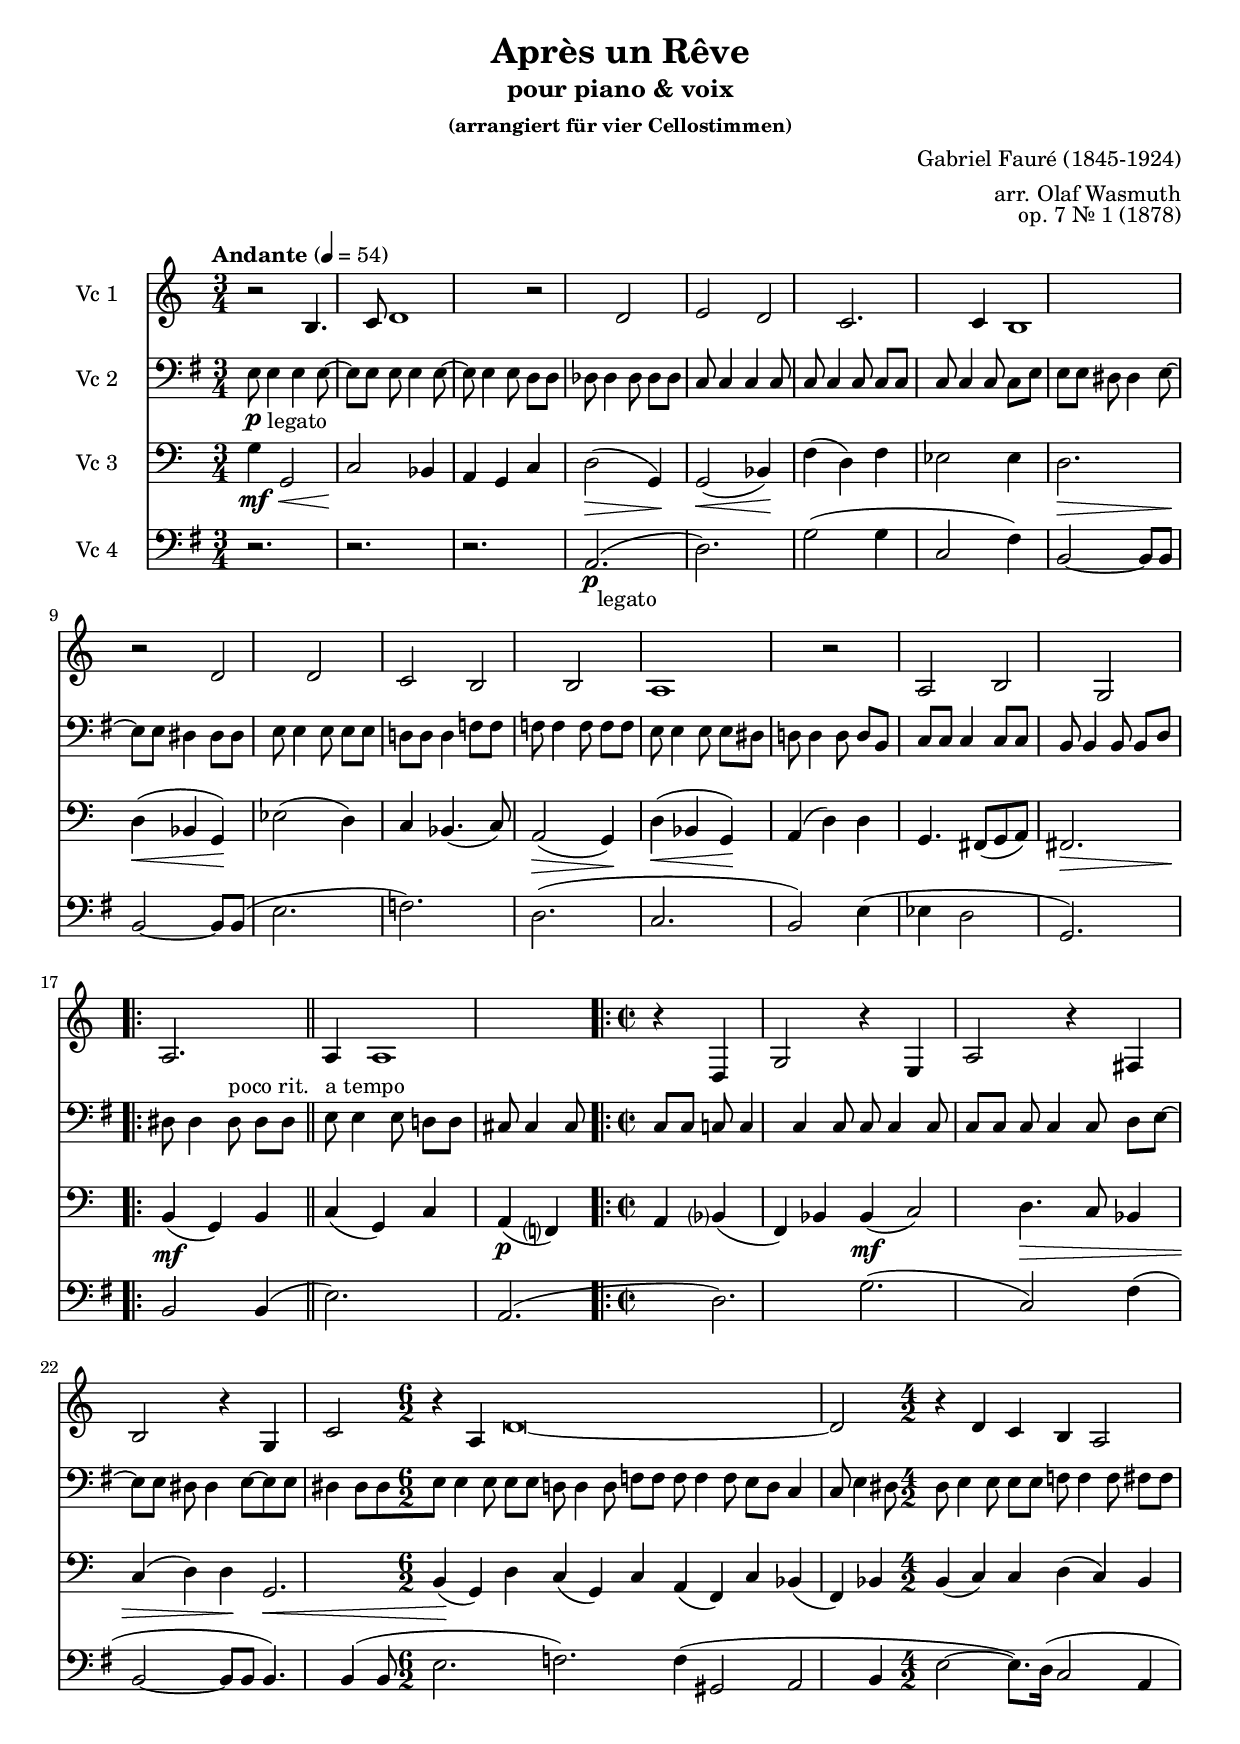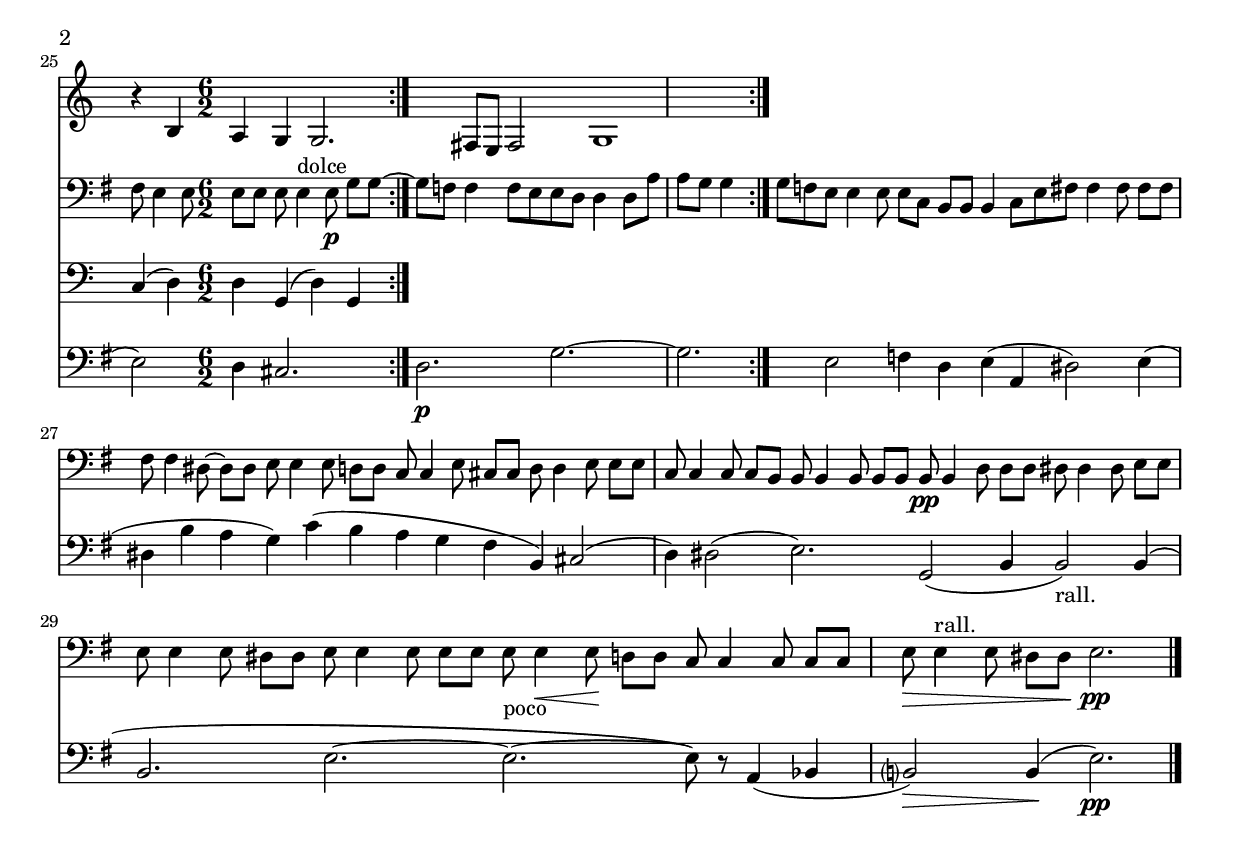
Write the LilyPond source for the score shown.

\version "2.12.2"
\include "deutsch.ly"

#(set-global-staff-size 19)

\header {
  title = "Après un Rêve"
  subtitle = "pour piano & voix"
  subsubtitle = "(arrangiert für vier Cellostimmen)"
  composer = "Gabriel Fauré (1845-1924)"
  arranger = "arr. Olaf Wasmuth"
  opus = "op. 7 Nr. 1 (1878)"
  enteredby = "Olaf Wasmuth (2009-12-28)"
}

voiceconsts = {
  % \key g \major
 %\clef "treble"
 \clef "bass"
 %\numericTimeSignature
 \compressFullBarRests
 \time 3/4
 \tempo "Andante" 4=54
}

\include "v1.ily"
vb = \relative c'' {
  \key d \major
  \voiceconsts

  h8\p h4_"legato" h4 h8~
  h[ h] h h4 h8~
  h h4 h8 a[ a]
  as as4 as8 as[ as]
  g g4 g g8
  g g4 g8 g[ g]

  g g4 g8 g[ h]
  h[ h] ais ais4 h8~
  h h ais4 ais8 ais
  h h4 h8 h[ h]
  a! a a4 c8 c
  c c4 c8 c[ c]

  h h4 h8 h[ ais]
  a! a4 a8 a[ fis]
  g g g4 g8 g
  fis fis4 fis8 fis[ a]
  ais ais4 ais8^"poco rit." ais[ ais] \bar "||"
  h8^"a tempo" h4 h8 a![ a]
  
  gis gis4 gis8 gis[ gis]
  g! g4 g g8
  g g4 g8 g[ g]
  g g4 g8 a[ h]~
  h[ h] ais ais4 h8~
  h h ais4 ais8 ais
  
  h h4 h8 h[ h]
  a! a4 a8 c[ c]
  c c4 c8 h[ a]
  g4 g8 h4 ais8
  ais h4 h8 h[ h]
  
  c c4 c8 cis[ cis]
  cis h4 h8 h[ h]
  h h4^"dolce" h8\p d[ d]~
  d c c4 c8 h
  h a a4 a8 e'
  e d d4 d8 c
  
  h h4 h8 h[ g]
  fis fis fis4 g8 h
  cis cis4 cis8 cis[ cis]
  cis cis4 ais8~ ais[ ais]
  h h4 h8 a![ a]
  g g4 h8 gis[ gis]
  
  a a4 h8 h[ h]
  g g4 g8 g[ fis]
  fis fis4 fis8 fis[ fis]
  fis\pp fis4 a8 a[ a]
  ais ais4 ais8 h[ h]
  
  h h4 h8 ais[ ais]
  h h4 h8 h[ h]
  h_"poco" h4\<  h8\! a![ a]
  g g4 g8 g[ g]
  h\> h4^"rall." h8 ais[ ais]\!
  h2.\pp \bar "|."
}
  

\include "v3.ily"
vd = \relative c' {
  \key d \major
  \voiceconsts

  r2.
  r
  r
  e2.(\p_"  legato"
  a)
  d2( d4
  
  g,2 cis4)
  fis,2~ fis8 fis
  fis2~ fis8 fis(
  h2.
  c)
  a(
  
  g
  fis2) h4(
  b a2
  d,2.)
  fis2 fis4( \bar "||"
  h2.)
  
  e,(
  a)
  d(
  g,2) cis4(
  fis,2~ fis8 fis
  fis4.) fis4( fis8
  
  h2.
  c2.)
  c4( dis,2
  e fis4
  h2~ h8.) a16(
  
  g2 e4
  h'2) a4
  gis2.
  a\p
  d~
  d
  
  h2 c4
  a h( e,
  ais2) h4(
  ais4 fis' e
  d) g( fis
  e d cis
  
  fis,) gis2(
  a4) ais2(
  h2.)
  d,2( fis4
  fis2)_"rall." fis4(
  
  fis2.
  h~
  h~
  h8) r e,4( f
  fis?2)\> fis4(\!
  h2.)\pp \bar "|."
}


\book {
  %{
     Klingend
  %}
  \score {

    <<
      \new Staff <<
        \set Staff.instrumentName = "Vc 1 "
        \transpose g g, { \va }
      >>
      \new Staff <<
        \set Staff.instrumentName = "Vc 2 "
        \transpose d g,, { \vb }
      >>
      \new Staff <<
        \set Staff.instrumentName = "Vc 3 "
        \transpose g g, { \vc }
      >>
       \new Staff <<
        \set Staff.instrumentName = "Vc 4 "
        \transpose d g,, { \vd }
      >>
    >>

    \layout {}

    \midi {
      \context {
        \Score
        tempoWholesPerMinute = #(ly:make-moment 54 4)
      }
    }
  }
  
  %{
     Das Original

  \score {

    <<
      \new Staff <<
        \set Staff.instrumentName = "Vc 1 "
        \va
      >>
      \new Staff <<
        \set Staff.instrumentName = "Vc 2 "
        %\transpose d g, { \vb }
        \vb
      >>
      \new Staff <<
        \set Staff.instrumentName = "Vc 3 "
        \vc
      >>
       \new Staff <<
        \set Staff.instrumentName = "Vc 4 "
        %\transpose d g, { \vd }
        \vd
      >>
    >>

    \layout {}

    \midi {
      \context {
        \Score
        tempoWholesPerMinute = #(ly:make-moment 54 4)
      }
    }
  }
%}
}
